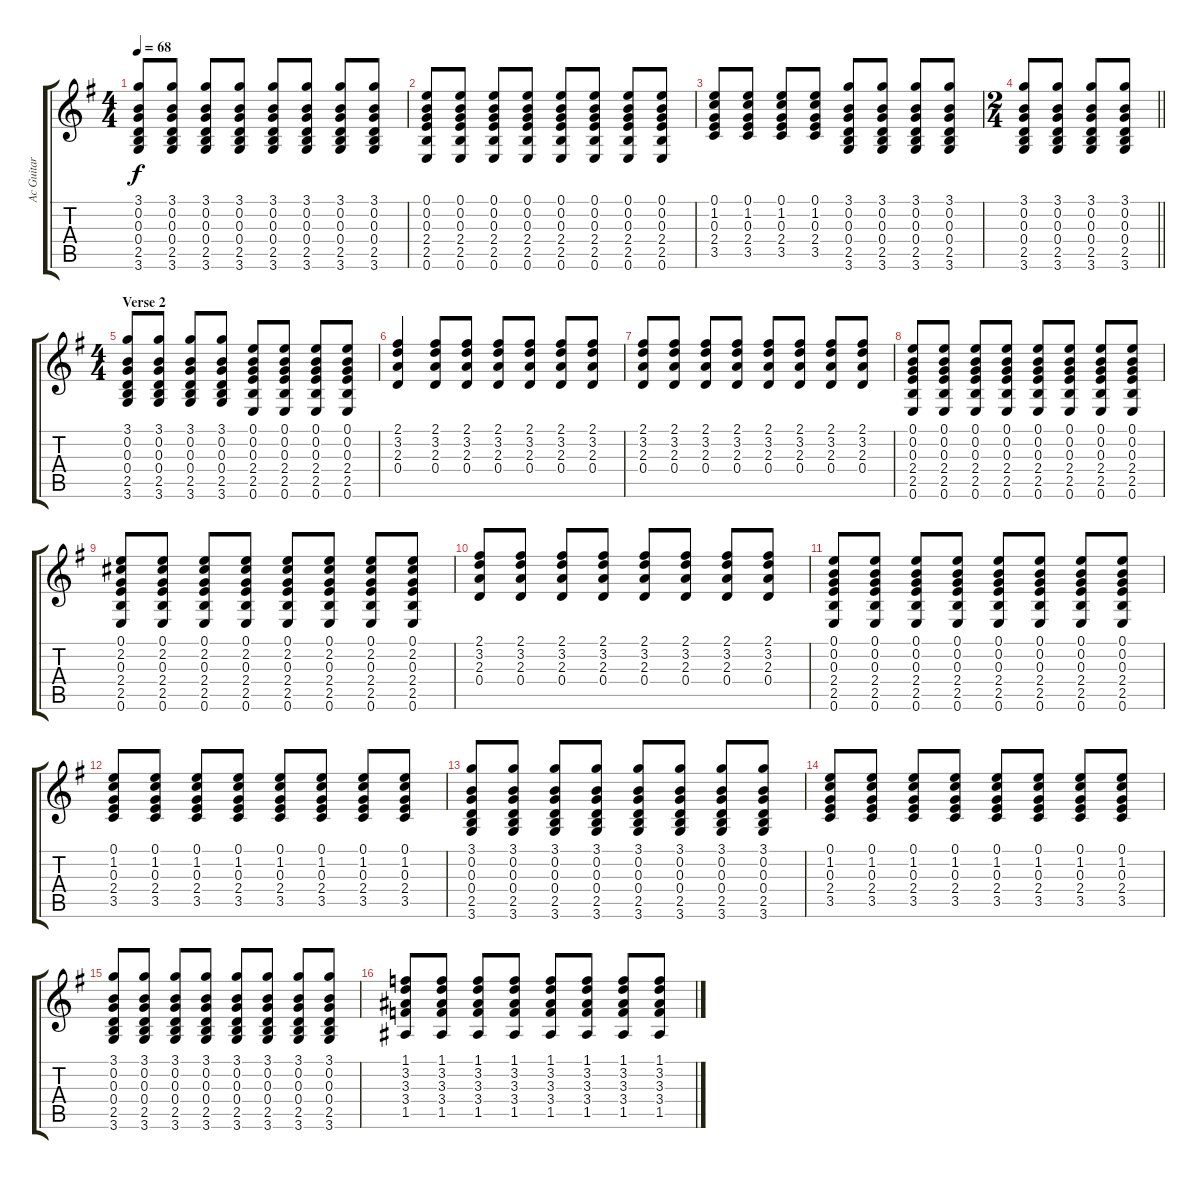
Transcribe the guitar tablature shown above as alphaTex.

\track ("Ac Guitar" "Ac Guitar") {instrument acousticguitarsteel}
\staff {score tabs}
\tuning (E4 B3 G3 D3 A2 E2) {hide}
\ts (4 4)
\tempo 68
\clef g2
\ks g
(3.1 0.2 0.3 0.4 2.5 3.6).8{dy f} (3.1 0.2 0.3 0.4 2.5 3.6).8 (3.1 0.2 0.3 0.4 2.5 3.6).8 (3.1 0.2 0.3 0.4 2.5 3.6).8 (3.1 0.2 0.3 0.4 2.5 3.6).8 (3.1 0.2 0.3 0.4 2.5 3.6).8 (3.1 0.2 0.3 0.4 2.5 3.6).8 (3.1 0.2 0.3 0.4 2.5 3.6).8 |
(0.1 0.2 0.3 2.4 2.5 0.6).8 (0.1 0.2 0.3 2.4 2.5 0.6).8 (0.1 0.2 0.3 2.4 2.5 0.6).8 (0.1 0.2 0.3 2.4 2.5 0.6).8 (0.1 0.2 0.3 2.4 2.5 0.6).8 (0.1 0.2 0.3 2.4 2.5 0.6).8 (0.1 0.2 0.3 2.4 2.5 0.6).8 (0.1 0.2 0.3 2.4 2.5 0.6).8 |
(0.1 1.2 0.3 2.4 3.5).8 (0.1 1.2 0.3 2.4 3.5).8 (0.1 1.2 0.3 2.4 3.5).8 (0.1 1.2 0.3 2.4 3.5).8 (3.1 0.2 0.3 0.4 2.5 3.6).8 (3.1 0.2 0.3 0.4 2.5 3.6).8 (3.1 0.2 0.3 0.4 2.5 3.6).8 (3.1 0.2 0.3 0.4 2.5 3.6).8 |
\ts (2 4)
\barLineRight lightlight
(3.1 0.2 0.3 0.4 2.5 3.6).8 (3.1 0.2 0.3 0.4 2.5 3.6).8 (3.1 0.2 0.3 0.4 2.5 3.6).8 (3.1 0.2 0.3 0.4 2.5 3.6).8 |
\ts (4 4)
\section ("" "Verse 2")
(3.1 0.2 0.3 0.4 2.5 3.6).8 (3.1 0.2 0.3 0.4 2.5 3.6).8 (3.1 0.2 0.3 0.4 2.5 3.6).8 (3.1 0.2 0.3 0.4 2.5 3.6).8 (0.1 0.2 0.3 2.4 2.5 0.6).8 (0.1 0.2 0.3 2.4 2.5 0.6).8 (0.1 0.2 0.3 2.4 2.5 0.6).8 (0.1 0.2 0.3 2.4 2.5 0.6).8 |
(2.1 3.2 2.3 0.4).4 (2.1 3.2 2.3 0.4).8 (2.1 3.2 2.3 0.4).8 (2.1 3.2 2.3 0.4).8 (2.1 3.2 2.3 0.4).8 (2.1 3.2 2.3 0.4).8 (2.1 3.2 2.3 0.4).8 |
(2.1 3.2 2.3 0.4).8 (2.1 3.2 2.3 0.4).8 (2.1 3.2 2.3 0.4).8 (2.1 3.2 2.3 0.4).8 (2.1 3.2 2.3 0.4).8 (2.1 3.2 2.3 0.4).8 (2.1 3.2 2.3 0.4).8 (2.1 3.2 2.3 0.4).8 |
(0.1 0.2 0.3 2.4 2.5 0.6).8 (0.1 0.2 0.3 2.4 2.5 0.6).8 (0.1 0.2 0.3 2.4 2.5 0.6).8 (0.1 0.2 0.3 2.4 2.5 0.6).8 (0.1 0.2 0.3 2.4 2.5 0.6).8 (0.1 0.2 0.3 2.4 2.5 0.6).8 (0.1 0.2 0.3 2.4 2.5 0.6).8 (0.1 0.2 0.3 2.4 2.5 0.6).8 |
(0.1 2.2 0.3 2.4 2.5 0.6).8 (0.1 2.2 0.3 2.4 2.5 0.6).8 (0.1 2.2 0.3 2.4 2.5 0.6).8 (0.1 2.2 0.3 2.4 2.5 0.6).8 (0.1 2.2 0.3 2.4 2.5 0.6).8 (0.1 2.2 0.3 2.4 2.5 0.6).8 (0.1 2.2 0.3 2.4 2.5 0.6).8 (0.1 2.2 0.3 2.4 2.5 0.6).8 |
(2.1 3.2 2.3 0.4).8 (2.1 3.2 2.3 0.4).8 (2.1 3.2 2.3 0.4).8 (2.1 3.2 2.3 0.4).8 (2.1 3.2 2.3 0.4).8 (2.1 3.2 2.3 0.4).8 (2.1 3.2 2.3 0.4).8 (2.1 3.2 2.3 0.4).8 |
(0.1 0.2 0.3 2.4 2.5 0.6).8 (0.1 0.2 0.3 2.4 2.5 0.6).8 (0.1 0.2 0.3 2.4 2.5 0.6).8 (0.1 0.2 0.3 2.4 2.5 0.6).8 (0.1 0.2 0.3 2.4 2.5 0.6).8 (0.1 0.2 0.3 2.4 2.5 0.6).8 (0.1 0.2 0.3 2.4 2.5 0.6).8 (0.1 0.2 0.3 2.4 2.5 0.6).8 |
(0.1 1.2 0.3 2.4 3.5).8 (0.1 1.2 0.3 2.4 3.5).8 (0.1 1.2 0.3 2.4 3.5).8 (0.1 1.2 0.3 2.4 3.5).8 (0.1 1.2 0.3 2.4 3.5).8 (0.1 1.2 0.3 2.4 3.5).8 (0.1 1.2 0.3 2.4 3.5).8 (0.1 1.2 0.3 2.4 3.5).8 |
(3.1 0.2 0.3 0.4 2.5 3.6).8 (3.1 0.2 0.3 0.4 2.5 3.6).8 (3.1 0.2 0.3 0.4 2.5 3.6).8 (3.1 0.2 0.3 0.4 2.5 3.6).8 (3.1 0.2 0.3 0.4 2.5 3.6).8 (3.1 0.2 0.3 0.4 2.5 3.6).8 (3.1 0.2 0.3 0.4 2.5 3.6).8 (3.1 0.2 0.3 0.4 2.5 3.6).8 |
(0.1 1.2 0.3 2.4 3.5).8 (0.1 1.2 0.3 2.4 3.5).8 (0.1 1.2 0.3 2.4 3.5).8 (0.1 1.2 0.3 2.4 3.5).8 (0.1 1.2 0.3 2.4 3.5).8 (0.1 1.2 0.3 2.4 3.5).8 (0.1 1.2 0.3 2.4 3.5).8 (0.1 1.2 0.3 2.4 3.5).8 |
(3.1 0.2 0.3 0.4 2.5 3.6).8 (3.1 0.2 0.3 0.4 2.5 3.6).8 (3.1 0.2 0.3 0.4 2.5 3.6).8 (3.1 0.2 0.3 0.4 2.5 3.6).8 (3.1 0.2 0.3 0.4 2.5 3.6).8 (3.1 0.2 0.3 0.4 2.5 3.6).8 (3.1 0.2 0.3 0.4 2.5 3.6).8 (3.1 0.2 0.3 0.4 2.5 3.6).8 |
(1.1 3.2 3.3 3.4 1.5).8 (1.1 3.2 3.3 3.4 1.5).8 (1.1 3.2 3.3 3.4 1.5).8 (1.1 3.2 3.3 3.4 1.5).8 (1.1 3.2 3.3 3.4 1.5).8 (1.1 3.2 3.3 3.4 1.5).8 (1.1 3.2 3.3 3.4 1.5).8 (1.1 3.2 3.3 3.4 1.5).8
